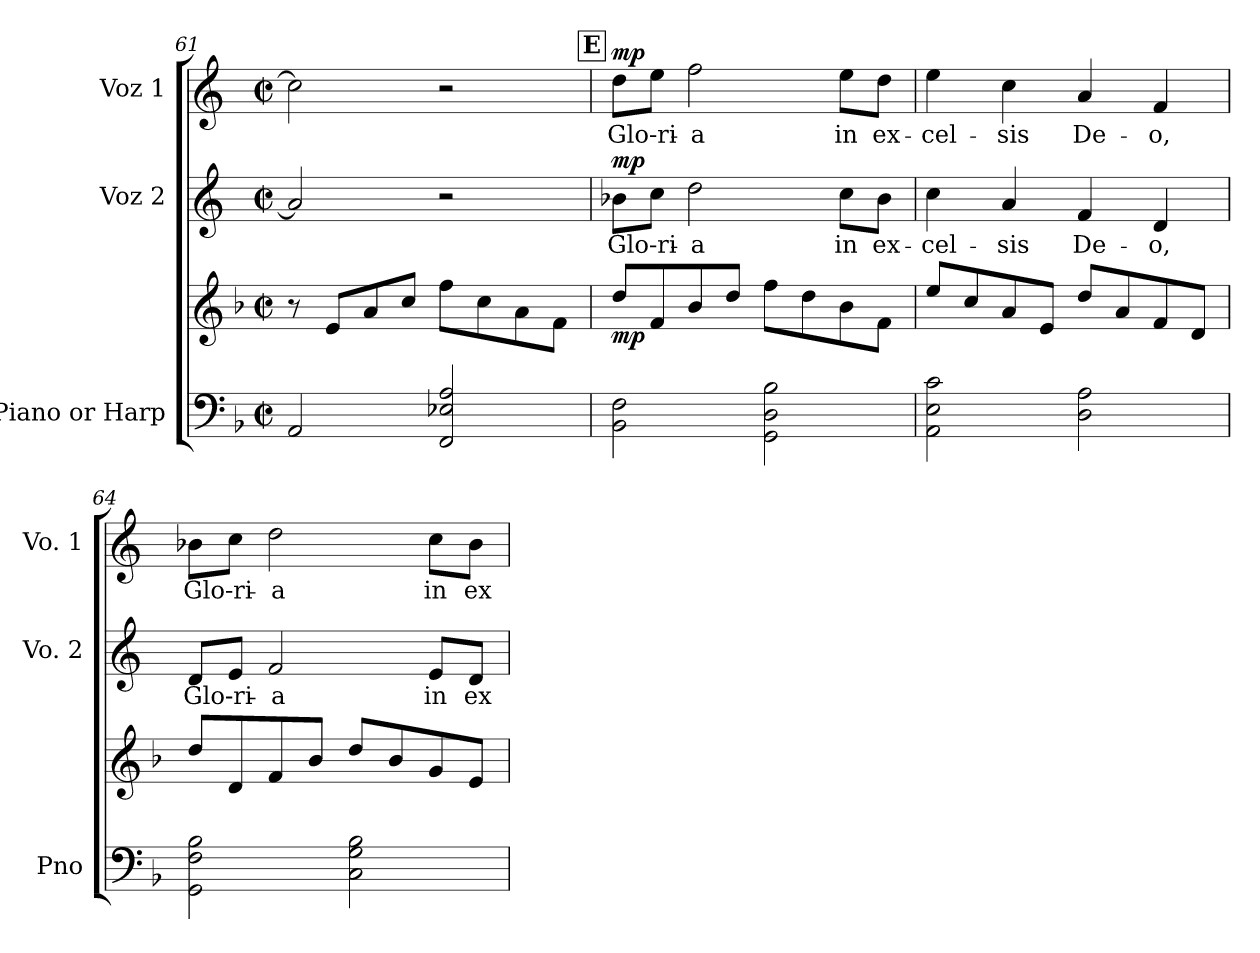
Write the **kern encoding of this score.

**kern	**kern	**dynam	**kern	**text	**dynam	**kern	**text	**dynam
*part3	*part3	*part3	*part2	*part2	*part2	*part1	*part1	*part1
*staff4	*staff3	*staff3/4	*staff2	*staff2	*staff2	*staff1	*staff1	*staff1
*I"Piano or Harp	*	*	*I"Voz 2	*	*	*I"Voz 1	*	*
*I'Pno	*	*	*I'Vo. 2	*	*	*I'Vo. 1	*	*
!!LO:LB:g=z
*clefF4	*clefG2	*	*clefG2	*	*	*clefG2	*	*
*k[b-]	*k[b-]	*	*k[]	*	*	*k[]	*	*
*M2/2	*M2/2	*	*M2/2	*	*	*M2/2	*	*
*met(c|)	*met(c|)	*	*met(c|)	*	*	*met(c|)	*	*
=61	=61	=61	=61	=61	=61	=61	=61	=61
2AA/	8r	.	2a/]	.	.	2cc\]	.	.
.	8e/L	.	.	.	.	.	.	.
.	8a/	.	.	.	.	.	.	.
.	8cc/J	.	.	.	.	.	.	.
2FF/ 2E-X/ 2A/	8ff\L	.	2r	.	.	2r	.	.
.	8cc\	.	.	.	.	.	.	.
.	8a\	.	.	.	.	.	.	.
.	8f\J	.	.	.	.	.	.	.
!!LO:REH:place=s1:a:B:fs=19.1405:t=E
=62	=62	=62	=62	=62	=62	=62	=62	=62
!	!	!LO:DY:b	!	!	!LO:DY:a	!	!	!LO:DY:a
2BB-\ 2F\	8dd/L	mp	8b-X\L	Glo-ri-	mp	8dd\L	Glo-ri-	mp
.	8f/	.	8cc\J	.	.	8ee\J	.	.
.	8b-/	.	2dd\	a	.	2ff\	a	.
.	8dd/J	.	.	.	.	.	.	.
2GG\ 2D\ 2B-\	8ff\L	.	.	.	.	.	.	.
.	8dd\	.	.	.	.	.	.	.
.	8b-\	.	8cc\L	in	.	8ee\L	in	.
.	8f\J	.	8b-\J	ex-	.	8dd\J	ex-	.
=63	=63	=63	=63	=63	=63	=63	=63	=63
2AA\ 2E\ 2c\	8ee/L	.	4cc\	-cel-	.	4ee\	-cel-	.
.	8cc/	.	.	.	.	.	.	.
.	8a/	.	4a/	sis	.	4cc\	sis	.
.	8e/J	.	.	.	.	.	.	.
2D\ 2A\	8dd/L	.	4f/	De-	.	4a/	De-	.
.	8a/	.	.	.	.	.	.	.
.	8f/	.	4d/	o,	.	4f/	o,	.
.	8d/J	.	.	.	.	.	.	.
=64	=64	=64	=64	=64	=64	=64	=64	=64
2GG\ 2F\ 2B-\	8dd/L	.	8d/L	Glo-ri-	.	8b-X\L	Glo-ri-	.
.	8d/	.	8e/J	.	.	8cc\J	.	.
.	8f/	.	2f/	a	.	2dd\	a	.
.	8b-/J	.	.	.	.	.	.	.
2C\ 2G\ 2B-\	8dd/L	.	.	.	.	.	.	.
.	8b-/	.	.	.	.	.	.	.
.	8g/	.	8e/L	in	.	8cc\L	in	.
.	8e/J	.	8d/J	ex	.	8b-\J	ex	.
=	=	=	=	=	=	=	=	=
*-	*-	*-	*-	*-	*-	*-	*-	*-
